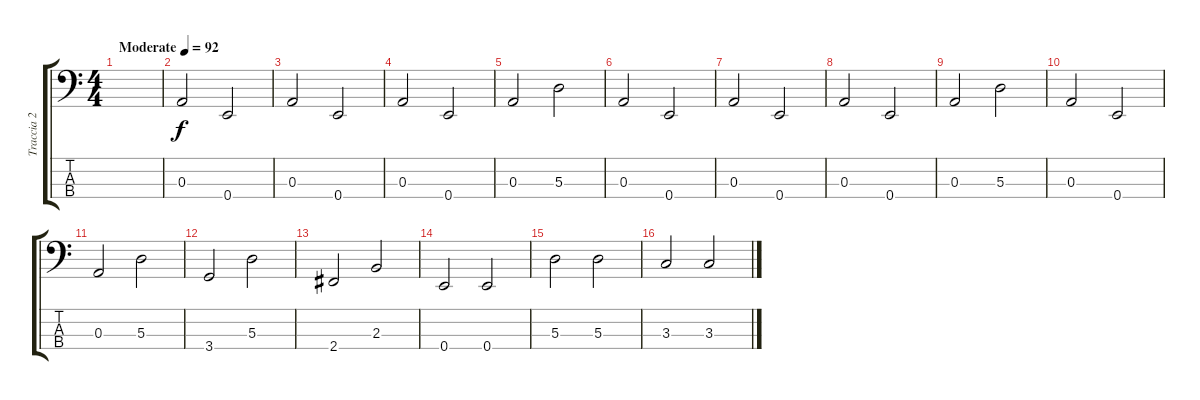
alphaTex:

\track ("Traccia 2" "Traccia 2") {instrument electricbassfinger}
\staff {score tabs}
\tuning (G2 D2 A1 E1) {hide}
\ts (4 4)
\tempo (92 "Moderate")
\clef f4
\ks c
|
0.3.2 0.4.2 |
0.3.2 0.4.2 |
0.3.2 0.4.2 |
0.3.2 5.3.2 |
0.3.2 0.4.2 |
0.3.2 0.4.2 |
0.3.2 0.4.2 |
0.3.2 5.3.2 |
0.3.2 0.4.2 |
0.3.2 5.3.2 |
3.4.2 5.3.2 |
2.4.2 2.3.2 |
0.4.2 0.4.2 |
5.3.2 5.3.2 |
3.3.2 3.3.2
